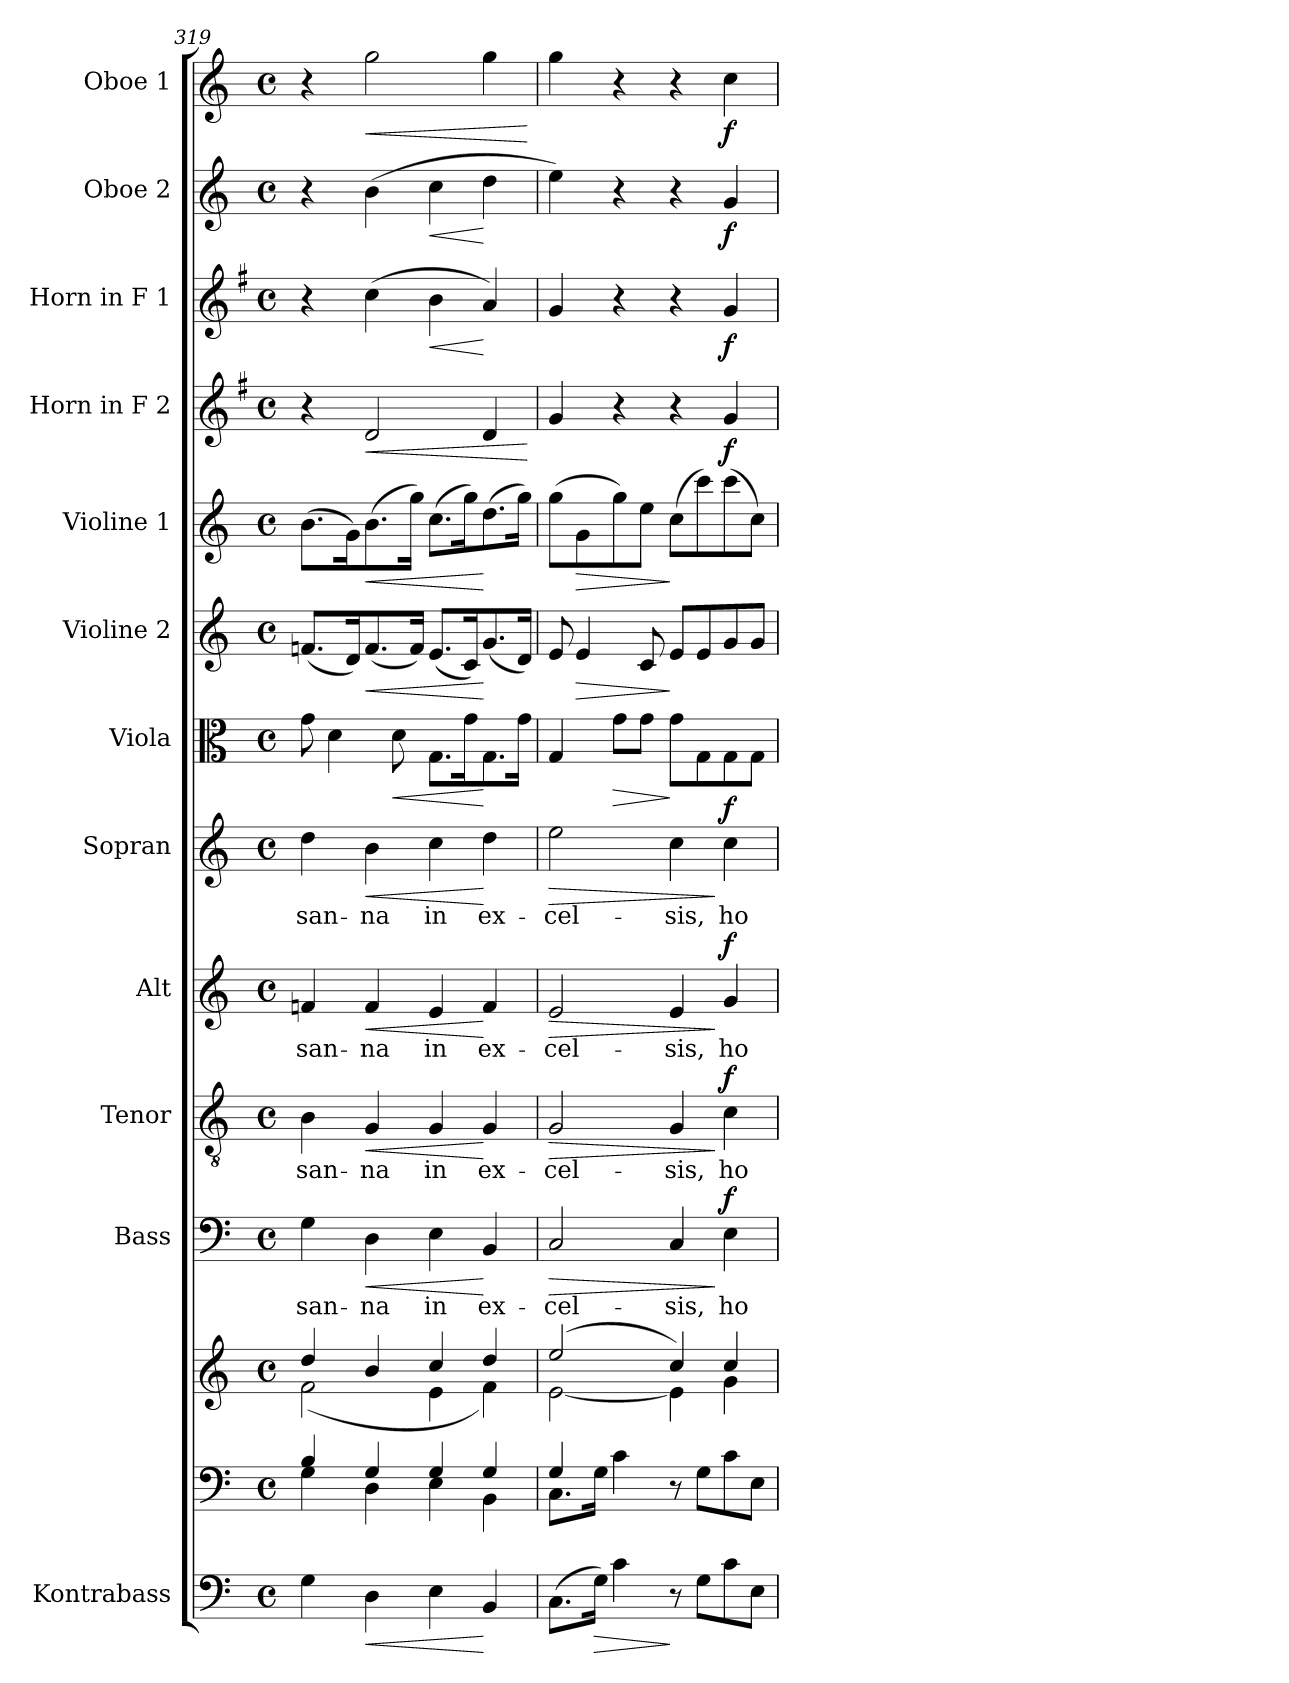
**kern	**dynam	**kern	**kern	**kern	**text	**dynam	**kern	**text	**dynam	**kern	**text	**dynam	**kern	**text	**dynam	**kern	**dynam	**kern	**dynam	**kern	**dynam	**kern	**dynam	**kern	**dynam	**kern	**dynam	**kern	**dynam
*part13	*part13	*part12	*part12	*part11	*part11	*part11	*part10	*part10	*part10	*part9	*part9	*part9	*part8	*part8	*part8	*part7	*part7	*part6	*part6	*part5	*part5	*part4	*part4	*part3	*part3	*part2	*part2	*part1	*part1
*staff14	*staff14	*staff13	*staff12	*staff11	*staff11	*staff11	*staff10	*staff10	*staff10	*staff9	*staff9	*staff9	*staff8	*staff8	*staff8	*staff7	*staff7	*staff6	*staff6	*staff5	*staff5	*staff4	*staff4	*staff3	*staff3	*staff2	*staff2	*staff1	*staff1
*I"Kontrabass	*	*	*	*I"Bass	*	*	*I"Tenor	*	*	*I"Alt	*	*	*I"Sopran	*	*	*I"Viola	*	*I"Violine 2	*	*I"Violine 1	*	*I"Horn in F 2	*	*I"Horn in F 1	*	*I"Oboe 2	*	*I"Oboe 1	*
*I'Kb.	*	*	*	*I'B.	*	*	*I'T.	*	*	*I'A.	*	*	*I'S.	*	*	*I'Vla.	*	*I'Vl. 2	*	*I'Vl. 1	*	*	*	*	*	*I'Ob. 2	*	*I'Ob. 1	*
*clefF4	*	*clefF4	*clefG2	*clefF4	*	*	*clefGv2	*	*	*clefG2	*	*	*clefG2	*	*	*clefC3	*	*clefG2	*	*clefG2	*	*clefG2	*	*clefG2	*	*clefG2	*	*clefG2	*
*ITrd7c12	*	*	*	*	*	*	*	*	*	*	*	*	*	*	*	*	*	*	*	*	*	*ITrd4c7	*	*ITrd4c7	*	*	*	*	*
*k[]	*	*k[]	*k[]	*k[]	*	*	*k[]	*	*	*k[]	*	*	*k[]	*	*	*k[]	*	*k[]	*	*k[]	*	*k[]	*	*k[]	*	*k[]	*	*k[]	*
*C:	*	*C:	*C:	*C:	*	*	*C:	*	*	*C:	*	*	*C:	*	*	*C:	*	*C:	*	*C:	*	*C:	*	*C:	*	*C:	*	*C:	*
*M4/4	*	*M4/4	*M4/4	*M4/4	*	*	*M4/4	*	*	*M4/4	*	*	*M4/4	*	*	*M4/4	*	*M4/4	*	*M4/4	*	*M4/4	*	*M4/4	*	*M4/4	*	*M4/4	*
*met(c)	*	*met(c)	*met(c)	*met(c)	*	*	*met(c)	*	*	*met(c)	*	*	*met(c)	*	*	*met(c)	*	*met(c)	*	*met(c)	*	*met(c)	*	*met(c)	*	*met(c)	*	*met(c)	*
=319	=319	=319	=319	=319	=319	=319	=319	=319	=319	=319	=319	=319	=319	=319	=319	=319	=319	=319	=319	=319	=319	=319	=319	=319	=319	=319	=319	=319	=319
*	*	*^	*^	*	*	*	*	*	*	*	*	*	*	*	*	*	*	*	*	*	*	*	*	*	*	*	*	*	*
!	!	!	!	!	!	!	!LO:LY:b	!	!	!LO:LY:b	!	!	!LO:LY:b	!	!	!LO:LY:b	!	!	!	!	!	!	!	!	!	!	!	!	!	!	!
4GG\	.	4B/	4G\	4dd/	(<2f\	4G\	-san-	.	4B\	-san-	.	4fn/	-san-	.	4dd\	-san-	.	8g\	.	(<8.fn/L	.	(>8.b\L	.	4r	.	4r	.	4r	.	4r	.
.	.	.	.	.	.	.	.	.	.	.	.	.	.	.	.	.	.	4d\	.	.	.	.	.	.	.	.	.	.	.	.	.
.	.	.	.	.	.	.	.	.	.	.	.	.	.	.	.	.	.	.	.	16d/k)	.	16g\k)	.	.	.	.	.	.	.	.	.
!	!LO:HP:b	!	!	!	!	!	!LO:LY:b	!LO:HP:b	!	!LO:LY:b	!LO:HP:b	!	!LO:LY:b	!LO:HP:b	!	!LO:LY:b	!LO:HP:b	!	!	!	!LO:HP:b	!	!LO:HP:b	!	!LO:HP:b	!	!	!	!	!	!LO:HP:b
4DD\	<	4G/	4D\	4b/	.	4D\	-na	<	4G/	-na	<	4f/	-na	<	4b\	-na	<	.	.	(<8.f/	<	(>8.b\	<	2G/	<	(>4f\	.	(>4b\	.	2gg\	<
!	!	!	!	!	!	!	!	!	!	!	!	!	!	!	!	!	!	!	!LO:HP:b	!	!	!	!	!	!	!	!	!	!	!	!
.	.	.	.	.	.	.	.	.	.	.	.	.	.	.	.	.	.	8d\	<	.	.	.	.	.	.	.	.	.	.	.	.
.	.	.	.	.	.	.	.	.	.	.	.	.	.	.	.	.	.	.	.	16f/Jk)	.	16gg\Jk)	.	.	.	.	.	.	.	.	.
!	!	!	!	!	!	!	!LO:LY:b	!	!	!LO:LY:b	!	!	!LO:LY:b	!	!	!LO:LY:b	!	!	!	!	!	!	!	!	!	!	!LO:HP:b	!	!LO:HP:b	!	!
4EE\	.	4G/	4E\	4cc/	4e\	4E\	in	.	4G/	in	.	4e/	in	.	4cc\	in	.	8.G\L	.	(<8.e/L	.	(>8.cc\L	.	.	.	4e\	<	4cc\	<	.	.
.	.	.	.	.	.	.	.	.	.	.	.	.	.	.	.	.	.	16g\k	.	16c/k)	.	16gg\k)	.	.	.	.	.	.	.	.	.
!	!	!	!	!	!	!	!LO:LY:b	!	!	!LO:LY:b	!	!	!LO:LY:b	!	!	!LO:LY:b	!	!	!	!	!	!	!	!	!	!	!	!	!	!	!
4BBB/	[	4G/	4BB\	4dd/	4f\)	4BB/	ex-	[	4G/	ex-	[	4f/	ex-	[	4dd\	ex-	[	8.G\	[	(<8.g/	[	(>8.dd\	[	4G/	.	4d/)	[	4dd\	[	4gg\	.
.	.	.	.	.	.	.	.	.	.	.	.	.	.	.	.	.	.	16g\Jk	.	16d/Jk)	.	16gg\Jk)	.	.	.	.	.	.	.	.	.
*	*	*v	*v	*	*	*	*	*	*	*	*	*	*	*	*	*	*	*	*	*	*	*	*	*	*	*	*	*	*	*	*
*	*	*	*v	*v	*	*	*	*	*	*	*	*	*	*	*	*	*	*	*	*	*	*	*	*	*	*	*	*	*	*
.	.	.	.	.	.	.	.	.	.	.	.	.	.	.	.	.	.	.	.	.	.	.	[	.	.	.	.	.	[
!!LO:PB:g=z
=320	=320	=320	=320	=320	=320	=320	=320	=320	=320	=320	=320	=320	=320	=320	=320	=320	=320	=320	=320	=320	=320	=320	=320	=320	=320	=320	=320	=320	=320
*	*	*^	*^	*	*	*	*	*	*	*	*	*	*	*	*	*	*	*	*	*	*	*	*	*	*	*	*	*	*
!	!	!	!	!	!	!	!LO:LY:b	!LO:HP:b	!	!LO:LY:b	!LO:HP:b	!	!LO:LY:b	!LO:HP:b	!	!LO:LY:b	!LO:HP:b	!	!	!	!	!	!	!	!	!	!	!	!	!	!
(>8.CC\L	.	4G/	8.C\L	(2ee/	[<2e\	2C/	-cel-	>	2G/	-cel-	>	2e/	-cel-	>	2ee\	-cel-	>	4G/	.	8e/	.	(>8gg\L	.	4c/	.	4c/	.	4ee\)	.	4gg\	.
!	!	!	!	!	!	!	!	!	!	!	!	!	!	!	!	!	!	!	!	!	!LO:HP:b	!	!LO:HP:b	!	!	!	!	!	!	!	!
.	.	.	.	.	.	.	.	.	.	.	.	.	.	.	.	.	.	.	.	4e/	>	8g\	>	.	.	.	.	.	.	.	.
!	!LO:HP:b	!	!	!	!	!	!	!	!	!	!	!	!	!	!	!	!	!	!	!	!	!	!	!	!	!	!	!	!	!	!
16GG\Jk)	>	.	16G\Jk	.	.	.	.	.	.	.	.	.	.	.	.	.	.	.	.	.	.	.	.	.	.	.	.	.	.	.	.
!	!	!	!	!	!	!	!	!	!	!	!	!	!	!	!	!	!	!	!LO:HP:b	!	!	!	!	!	!	!	!	!	!	!	!
4C\	.	4ryy	4c\	.	.	.	.	.	.	.	.	.	.	.	.	.	.	8g\L	>	.	.	8gg\)	.	4r	.	4r	.	4r	.	4r	.
.	.	.	.	.	.	.	.	.	.	.	.	.	.	.	.	.	.	8g\J	.	8c/	.	8ee\J	.	.	.	.	.	.	.	.	.
!	!	!	!	!	!	!	!LO:LY:b	!	!	!LO:LY:b	!	!	!LO:LY:b	!	!	!LO:LY:b	!	!	!	!	!	!	!	!	!	!	!	!	!	!	!
8r	]	2ryy	8r	4cc/)	4e\]	4C/	-sis,	.	4G/	-sis,	.	4e/	-sis,	.	4cc\	-sis,	.	8g\L	]	8e/L	]	(>8cc\L	]	4r	.	4r	.	4r	.	4r	.
8GG\L	.	.	8G\L	.	.	.	.	.	.	.	.	.	.	.	.	.	.	8G\	.	8e/	.	8ccc\)	.	.	.	.	.	.	.	.	.
!	!	!	!	!	!	!	!LO:LY:b	!LO:DY:n=1:a	!	!LO:LY:b	!LO:DY:n=1:a	!	!LO:LY:b	!LO:DY:n=1:a	!	!LO:LY:b	!LO:DY:n=1:a	!	!	!	!	!	!	!	!LO:DY:b	!	!LO:DY:b	!	!LO:DY:b	!	!LO:DY:b
8C\	.	.	8c\	4cc/	4g\	4E\	ho-	] f	4c\	ho-	] f	4g/	ho-	] f	4cc\	ho-	] f	8G\	.	8g/	.	(>8ccc\	.	4c/	f	4c/	f	4g/	f	4cc\	f
8EE\J	.	.	8E\J	.	.	.	.	.	.	.	.	.	.	.	.	.	.	8G\J	.	8g/J	.	8cc\J)	.	.	.	.	.	.	.	.	.
*	*	*v	*v	*	*	*	*	*	*	*	*	*	*	*	*	*	*	*	*	*	*	*	*	*	*	*	*	*	*	*	*
*	*	*	*v	*v	*	*	*	*	*	*	*	*	*	*	*	*	*	*	*	*	*	*	*	*	*	*	*	*	*	*
=	=	=	=	=	=	=	=	=	=	=	=	=	=	=	=	=	=	=	=	=	=	=	=	=	=	=	=	=	=
*-	*-	*-	*-	*-	*-	*-	*-	*-	*-	*-	*-	*-	*-	*-	*-	*-	*-	*-	*-	*-	*-	*-	*-	*-	*-	*-	*-	*-	*-
